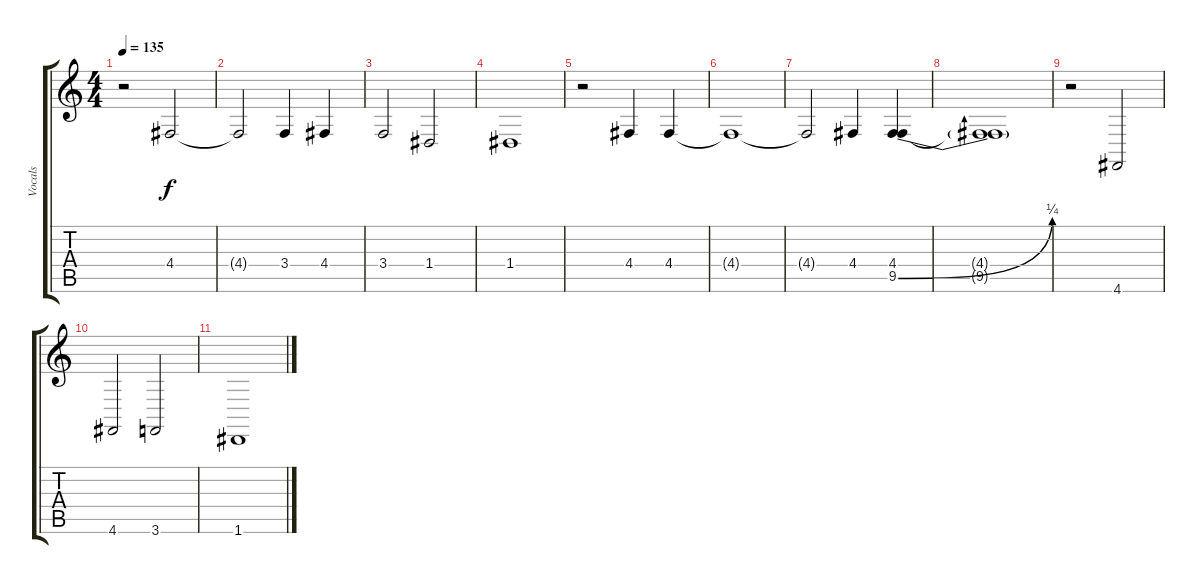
\track ("Vocals" "Vocals") {instrument choiraahs}
\staff {score tabs}
\tuning (E4 B3 G3 D3 A2 D2) {hide}
\ts (4 4)
\tempo 135
\clef g2
\ks c
r.2{dy f} 4.4.2 |
4.4{t}.2 3.4.4 4.4.4 |
3.4.2 1.4.2 |
1.4.1 |
r.2 4.4.4 4.4.4 |
4.4{t}.1 |
4.4{t}.2 4.4.4 (4.4 9.5{be (bend 0 0 60 1)}).4 |
(4.4{t} 9.5{t}).1 |
r.2 4.6.2 |
4.6.2 3.6.2 |
1.6.1
